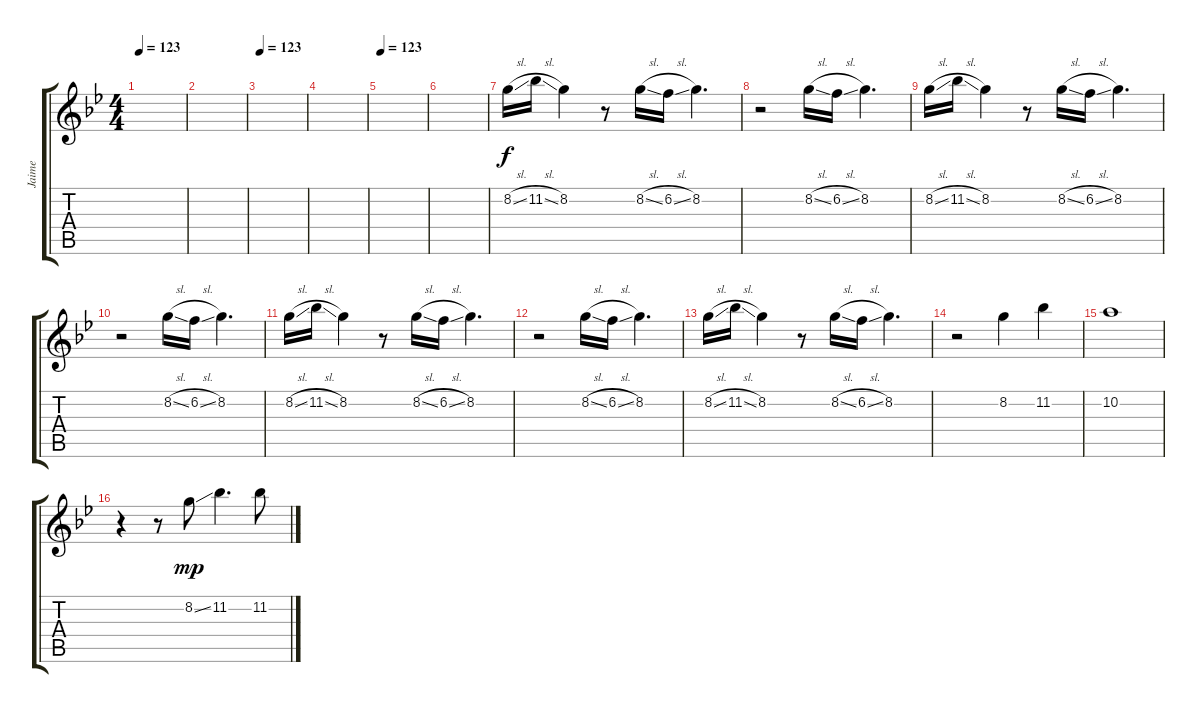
\track ("Jaime" "Jaime") {instrument overdrivenguitar}
\staff {score tabs}
\tuning (E4 B3 G3 D3 A2 E2) {hide}
\ts (4 4)
\tempo 123
\clef g2
\ks bb
|
|
\tempo 123
|
|
\tempo 123
|
|
8.2{sl}.16 11.2{sl}.16 8.2.4 r.8 8.2{sl}.16 6.2{sl}.16 8.2.4{d} |
r.2 8.2{sl}.16 6.2{sl}.16 8.2.4{d} |
8.2{sl}.16 11.2{sl}.16 8.2.4 r.8 8.2{sl}.16 6.2{sl}.16 8.2.4{d} |
r.2 8.2{sl}.16 6.2{sl}.16 8.2.4{d} |
8.2{sl}.16 11.2{sl}.16 8.2.4 r.8 8.2{sl}.16 6.2{sl}.16 8.2.4{d} |
r.2 8.2{sl}.16 6.2{sl}.16 8.2.4{d} |
8.2{sl}.16 11.2{sl}.16 8.2.4 r.8 8.2{sl}.16 6.2{sl}.16 8.2.4{d} |
r.2 8.2.4 11.2.4 |
10.2.1 |
r.4 r.8 8.2{ss}.8{dy mp} 11.2.4{d} 11.2{ss}.8
